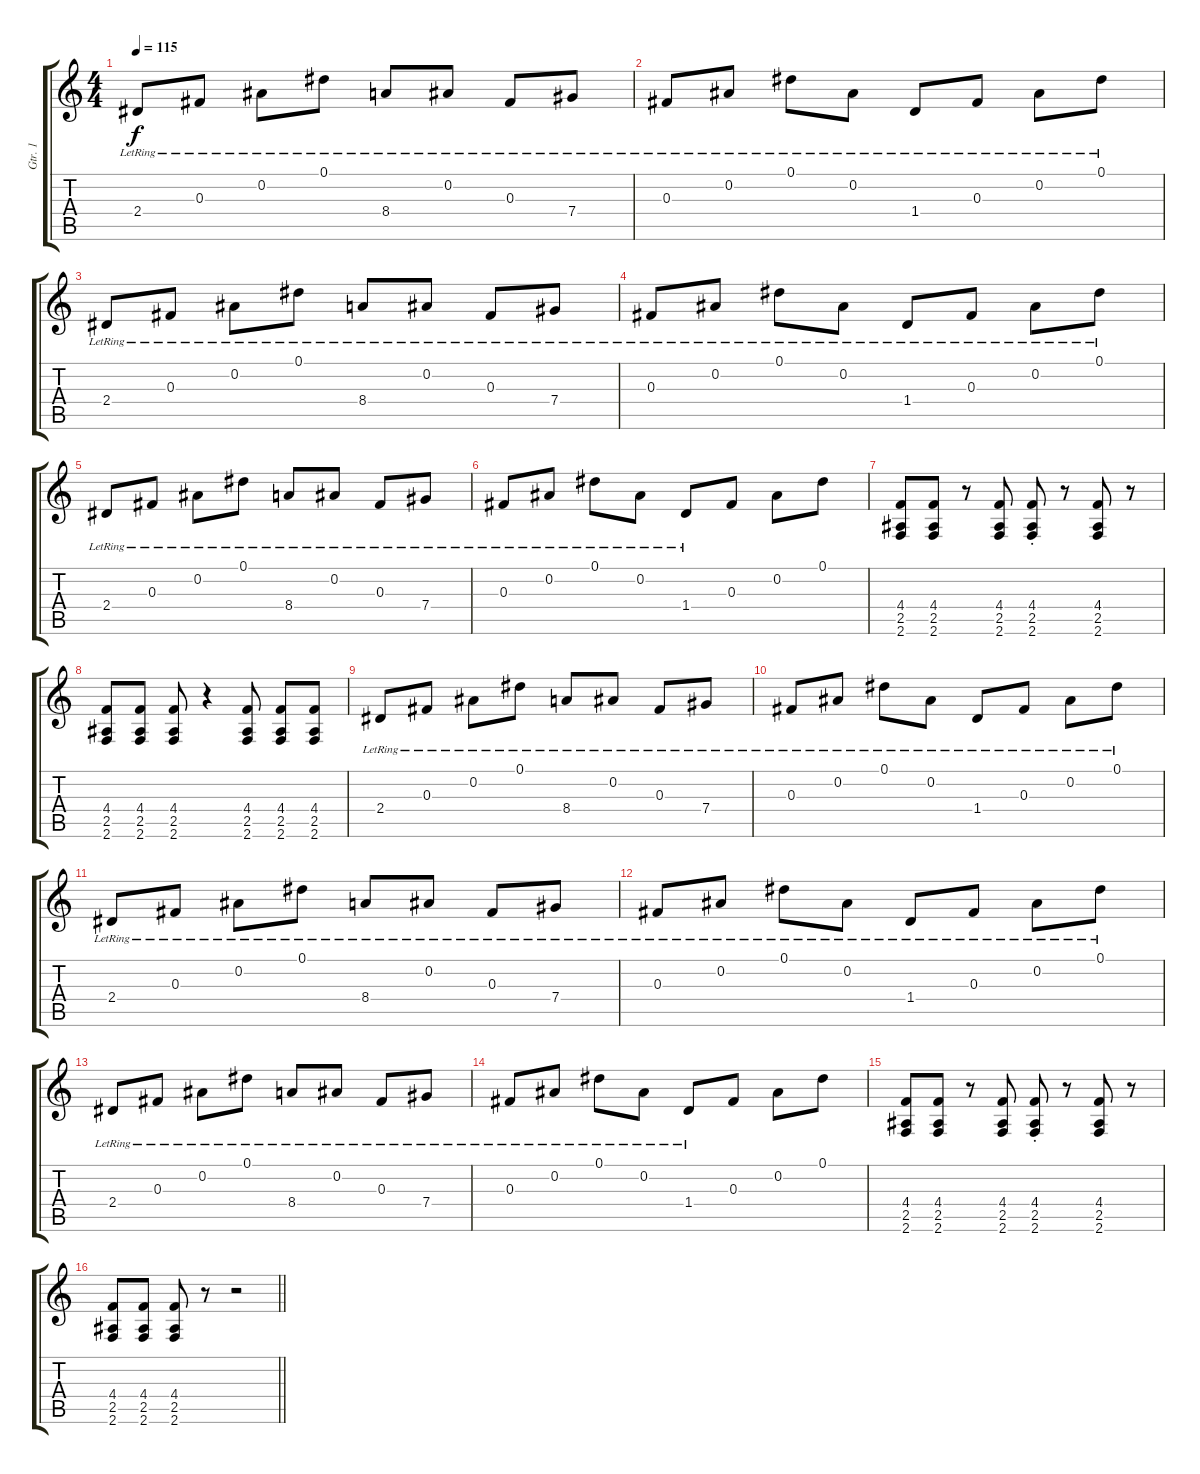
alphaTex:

\track ("Gtr. 1" "Gtr. 1") {instrument overdrivenguitar}
\staff {score tabs}
\tuning (Eb4 Bb3 Gb3 Db3 Ab2 Eb2) {hide}
\ts (4 4)
\tempo 115
\clef g2
\ks c
2.4{lr}.8{dy f balance 8 instrument electricguitarclean} 0.3{lr}.8 0.2{lr}.8 0.1{lr}.8 8.4{lr}.8 0.2{lr}.8 0.3{lr}.8 7.4{lr}.8 |
0.3{lr}.8 0.2{lr}.8 0.1{lr}.8 0.2{lr}.8 1.4{lr}.8 0.3{lr}.8 0.2{lr}.8 0.1{lr}.8 |
2.4{lr}.8 0.3{lr}.8 0.2{lr}.8 0.1{lr}.8 8.4{lr}.8 0.2{lr}.8 0.3{lr}.8 7.4{lr}.8 |
0.3{lr}.8 0.2{lr}.8 0.1{lr}.8 0.2{lr}.8 1.4{lr}.8 0.3{lr}.8 0.2{lr}.8 0.1{lr}.8 |
2.4{lr}.8 0.3{lr}.8 0.2{lr}.8 0.1{lr}.8 8.4{lr}.8 0.2{lr}.8 0.3{lr}.8 7.4{lr}.8 |
0.3{lr}.8 0.2{lr}.8 0.1{lr}.8 0.2{lr}.8 1.4{lr}.8 0.3.8 0.2.8 0.1.8 |
(4.4 2.5 2.6).8{balance 16 instrument overdrivenguitar} (4.4 2.5 2.6).8 r.8 (4.4 2.5 2.6).8 (4.4{st} 2.5{st} 2.6{st}).8 r.8 (4.4 2.5 2.6).8 r.8 |
(4.4 2.5 2.6).8 (4.4 2.5 2.6).8 (4.4 2.5 2.6).8 r.4 (4.4 2.5 2.6).8 (4.4 2.5 2.6).8 (4.4 2.5 2.6).8 |
2.4{lr}.8{balance 8 instrument electricguitarclean} 0.3{lr}.8 0.2{lr}.8 0.1{lr}.8 8.4{lr}.8 0.2{lr}.8 0.3{lr}.8 7.4{lr}.8 |
0.3{lr}.8 0.2{lr}.8 0.1{lr}.8 0.2{lr}.8 1.4{lr}.8 0.3{lr}.8 0.2{lr}.8 0.1{lr}.8 |
2.4{lr}.8 0.3{lr}.8 0.2{lr}.8 0.1{lr}.8 8.4{lr}.8 0.2{lr}.8 0.3{lr}.8 7.4{lr}.8 |
0.3{lr}.8 0.2{lr}.8 0.1{lr}.8 0.2{lr}.8 1.4{lr}.8 0.3{lr}.8 0.2{lr}.8 0.1{lr}.8 |
2.4{lr}.8 0.3{lr}.8 0.2{lr}.8 0.1{lr}.8 8.4{lr}.8 0.2{lr}.8 0.3{lr}.8 7.4{lr}.8 |
0.3{lr}.8 0.2{lr}.8 0.1{lr}.8 0.2{lr}.8 1.4{lr}.8 0.3.8 0.2.8 0.1.8 |
(4.4 2.5 2.6).8{balance 16 instrument overdrivenguitar} (4.4 2.5 2.6).8 r.8 (4.4 2.5 2.6).8 (4.4{st} 2.5{st} 2.6{st}).8 r.8 (4.4 2.5 2.6).8 r.8 |
\barLineRight lightlight
(4.4 2.5 2.6).8 (4.4 2.5 2.6).8 (4.4 2.5 2.6).8 r.8 r.2
